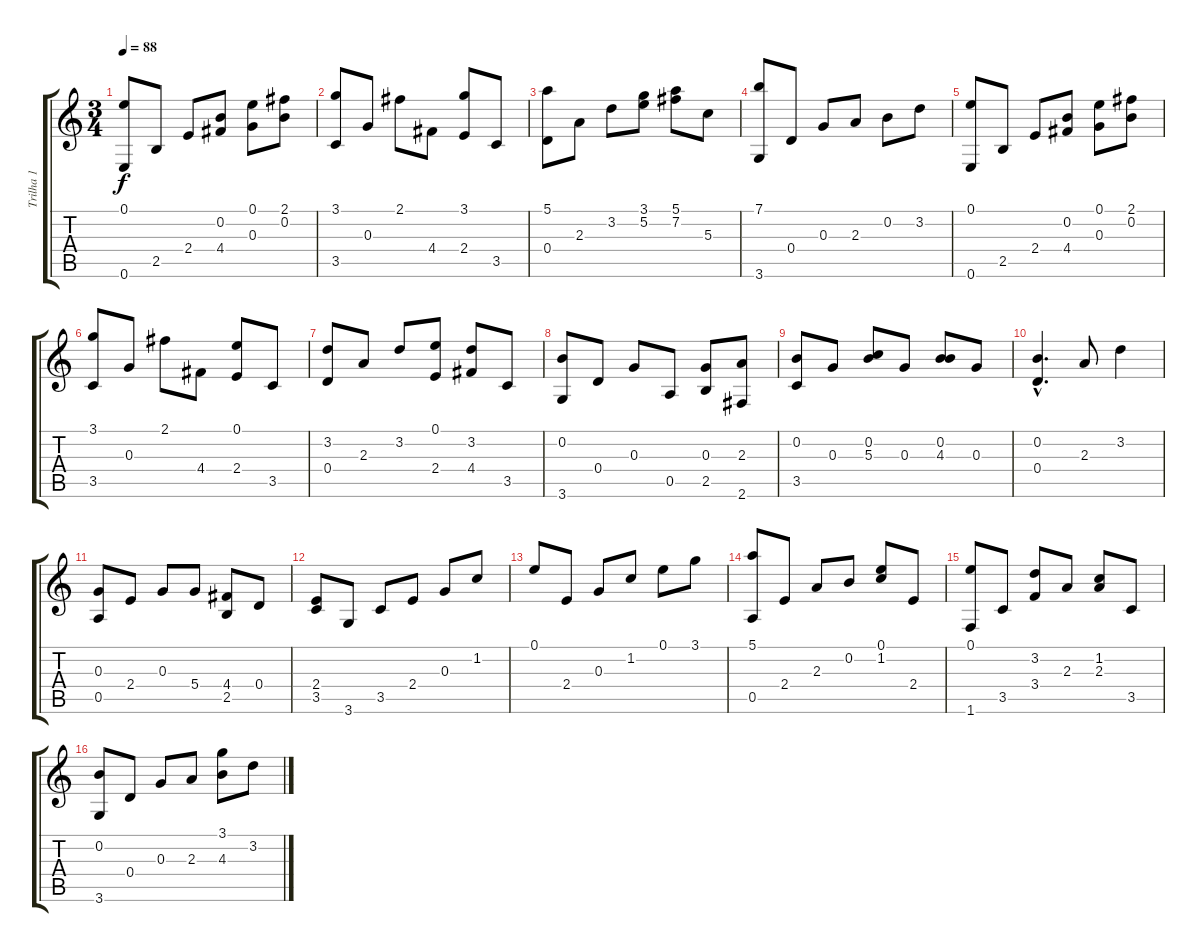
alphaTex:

\track ("Trilha 1" "Trilha 1") {instrument acousticguitarnylon}
\staff {score tabs}
\tuning (E4 B3 G3 D3 A2 E2) {hide}
\ts (3 4)
\tempo 88
\clef g2
\ks c
(0.1 0.6).8{dy f} 2.5.8 2.4.8 (0.2 4.4).8 (0.1 0.3).8 (2.1 0.2).8 |
(3.1 3.5).8 0.3.8 2.1.8 4.4.8 (3.1 2.4).8 3.5.8 |
(5.1 0.4).8 2.3.8 3.2.8 (3.1 5.2).8 (5.1 7.2).8 5.3.8 |
(7.1 3.6).8 0.4.8 0.3.8 2.3.8 0.2.8 3.2.8 |
(0.1 0.6).8 2.5.8 2.4.8 (0.2 4.4).8 (0.1 0.3).8 (2.1 0.2).8 |
(3.1 3.5).8 0.3.8 2.1.8 4.4.8 (0.1 2.4).8 3.5.8 |
(3.2 0.4).8 2.3.8 3.2.8 (0.1 2.4).8 (3.2 4.4).8 3.5.8 |
(0.2 3.6).8 0.4.8 0.3.8 0.5.8 (0.3 2.5).8 (2.3 2.6).8 |
(0.2 3.5).8 0.3.8 (0.2 5.3).8 0.3.8 (0.2 4.3).8 0.3.8 |
(0.2{hac} 0.4{hac}).4{d} 2.3.8 3.2.4 |
(0.3 0.5).8 2.4.8 0.3.8 5.4.8 (4.4 2.5).8 0.4.8 |
(2.4 3.5).8 3.6.8 3.5.8 2.4.8 0.3.8 1.2.8 |
0.1.8 2.4.8 0.3.8 1.2.8 0.1.8 3.1.8 |
(5.1 0.5).8 2.4.8 2.3.8 0.2.8 (0.1 1.2).8 2.4.8 |
(0.1 1.6).8 3.5.8 (3.2 3.4).8 2.3.8 (1.2 2.3).8 3.5.8 |
(0.2 3.6).8 0.4.8 0.3.8 2.3.8 (3.1 4.3).8 3.2.8
